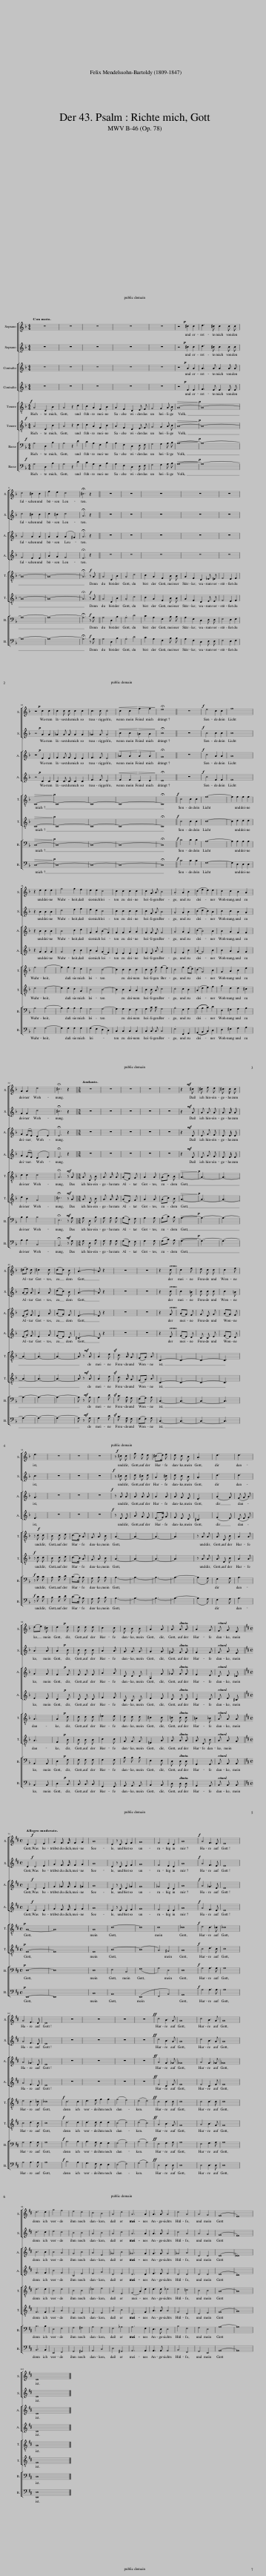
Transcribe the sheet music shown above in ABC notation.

X:1
%%score [ 1 2 ] [ 3 4 ] [ 5 6 ] [ 7 8 ]
L:1/8
Q:1/4=112
M:4/4
I:linebreak $
K:F
V:1 treble
V:2 treble
V:3 treble
V:4 treble
V:5 treble-8
V:6 treble-8
V:7 bass
V:8 bass
V:1
 z8 | z8 | z8 | z8 | z8 | %5
 z4!p! ^c2 c2 | d3 ^c c2 c c |$ d4 ^c2 c2 | f2 e2 d4[Q:1/4=108][Q:1/4=104][Q:1/4=100][Q:1/4=96][Q:1/4=92][Q:1/4=88][Q:1/4=84] |[Q:1/4=80] !fermata!^c6[Q:1/4=112] z2 || %10
 z8 | z8 | z8 | z8 | z8 |$ %15
 z4!p! c2 c2 | c2 c c c2 c2 | c3 c .c4 |!<(! c2 c2!<)!!>(! f2 f2!>)![Q:1/4=108][Q:1/4=104][Q:1/4=100][Q:1/4=96][Q:1/4=92][Q:1/4=88][Q:1/4=84] |[Q:1/4=80] !fermata!e8 || %20
[Q:1/4=96] z8 |!f! e4 c2 c2 | f8 |$ z2 d2 d2 d2 | g4 g2 f2 | %25
 e2 d2 c4 | c2 c2 c2 c2 | c2 G A B4 | .A4 A2 B2 | (c2 f2 e2) d2 | %30
 c2 c2 B2 A2 |$ G2[Q:1/4=85] G2 d4[Q:1/4=79][Q:1/4=70][Q:1/4=66][Q:1/4=54] |[Q:1/4=50] !fermata!^c6 z2[Q:1/4=72] ||[M:3/8][Q:3/8=72] z3 | z3 | %35
 z3 | z3 | z3 | z2!mf! ^c | ^c e d | %40
 ^c3/2 c/ c |$ (^ce) d | ^c2 c | (dc) B | A3- | %45
 A z2 | z3 | z3 | z2!<(! c | c2 f | %50
 e c c | c2 f |$ e3!<)! |!f! z3 | z3 | %55
 z3 | z!f! ^c c | f e d | (^c>d) e | d c B | %60
 .A3 | d3 | d3 |$ (de) ^c | d2!p! d | %65
 d d d | c2 c | B B B | A2 A | A!>(! A A[Q:1/4=70][Q:1/4=66] | %70
 A2 G[Q:1/4=62][Q:1/4=58] | F G!>)!!pp! E[Q:1/4=54][Q:1/4=50][Q:1/4=46][Q:1/4=42][Q:1/4=38][Q:1/4=34] ||$[K:D][M:4/4][Q:1/4=30] D2[Q:1/4=90]!f! D4 E2 | G2 F3/2 F/ F2 G2 | A8 | %75
 D2 z D E2 F2 | G8 | F4 E2 D2[Q:1/4=88][Q:1/4=86][Q:1/4=84][Q:1/4=82] |[Q:1/4=80] A8 |!f! A4 F3 E | %80
 E8 |$ A4 F3 E | E8 | z8 | z8 | %85
 z8 | z8 |!ff! d4 B3 A | A8 | d4 B3 A | %90
 A8 |$ d6 d2 | g4 f4 | e4 d4 | c4 B4 | %95
 A4 d4 | A6 A2 | A3 A A4 | d4 A4 | A4 G4 | %100
 (F8 | E8) |$[Q:1/4=40] D8 |] %103
V:2
 z8 | z8 | z8 | z8 | z8 | %5
 z4!p! ^c2 c2 | d3 ^c c2 c c |$ d4 ^c2 c2 | d2 ^c2 d4 | !fermata!A6 z2 || %10
 z8 | z8 | z8 | z8 | z8 |$ %15
 z4!p! G2 G2 | _A2 A A G2 G2 | _A3 A .G4 |!<(! c2 c2!<)!!>(! =B2 B2!>)! | !fermata!c8 || %20
 z8 |!f! c4 c2 c2 | c8 |$ z2 B2 B2 B2 | d4 e2 f2 | %25
 e2 d2 c4 | c2 c2 c2 c2 | c2 G A B4 | .A4 A2 B2 | (c2 d2 c2) B2 | %30
 c2 c2 B2 A2 |$ G2 G2 d4 | !fermata!^c6 z2 ||[M:3/8] z3 | z3 | %35
 z3 | z3 | z3 | z2!mf! A | A A A | %40
 A3/2 A/ A |$ (AA) A | A2 A | (dc) B | A3- | %45
 A z2 | z3 | z3 | z2!<(! c | c2 =B | %50
 c c c | c2 =B |$ c3!<)! |!f! z3 | z3 | %55
 z3 | z!f! ^c c | d ^c d | A2 ^c | d c B | %60
 .A3 | d3 | d3 |$ A2 A | A2!p! B | %65
 B B B | A2 A | G G G | G2 G | ^F!>(! F F | %70
 F2 F | F G!>)!!pp! E ||$[K:D][M:4/4] D2!f! D4 E2 | G2 F3/2 F/ F2 G2 | A8 | %75
 D2 z D E2 F2 | G8 | F4 E2 D2 | A8 |!f! A4 F3 E | %80
 E8 |$ A4 F3 E | E8 | z8 | z8 | %85
 z8 | z8 |!ff! d4 B3 A | A8 | d4 B3 A | %90
 A8 |$ d6 d2 | e4 d4 | B4 B4 | A4 B4 | %95
 A4 d4 | A6 A2 | A3 A A4 | d4 A4 | A4 G4 | %100
 (F8 | E8) |$ D8 |] %103
V:3
 z8 | z8 | z8 | z8 | z8 | %5
 z4!p! A2 A2 | A3 A A2 A A |$ A4 A2 A2 | A2 A2 (A2 ^G2) | !fermata!A6 z2 || %10
 z8 | z8 | z8 | z8 | z8 |$ %15
 z4!p! E2 E2 | F2 F F E2 E2 | F3 F .E4 |!<(! _A2 A2!<)!!>(! A2 A2!>)! | !fermata!G8 || %20
 z8 |!f! c4 A2 A2 | A8 |$ z2 B2 B2 B2 | B4 c2 d2 | %25
 G2 A2 (B2 G2) | G2 G2 A2 A2 | G2 G F G4 | .A4 A2 G2 | (c2 B4) B2 | %30
 B2 A2 G2 G2 |$ G2 (FE) (D2 E2) | !fermata!E6 z2 ||[M:3/8] z3 | z3 | %35
 z3 | z3 | z3 | z2!mf! E | E G F | %40
 E3/2 E/ E |$ (EG) F | E2 A | (AG) F | E3- | %45
 E z2 | z3 | z3 | z2!<(! G | (AG) F | %50
 G E G | (AG) F |$ G3!<)! |!f! z3 | z3 | %55
 z3 | z!f! A A | A A A | A2 A | A G F | %60
 .E3 | (A2 G) | (F G A) |$ G2 G | F2!p! F | %65
 F F F | A2 A | D D D | A,2 G | _G!>(! G G | %70
 F2 E | D E!>)!!pp! _D ||$[K:D][M:4/4] D2!f! D4 E2 | G2 _G3/2 G/ G2 =G2 | A8 | %75
 D2 z D E2 _G2 | G8 | _G4 E2 D2 | A8 |!f! A4 _G3 E | %80
 E8 |$ A4 _G3 E | E8 | z8 | z8 | %85
 z8 | z8 |!ff! A4 G3 _G | _G8 | A4 G3 _G | %90
 _G8 |$ B6 B2 | B4 A4 | G4 B4 | A4 E4 | %95
 _G4 B4 | _G6 G2 | G3 G G4 | _G4 A4 | D4 D4 | %100
 (D8 | _D8) |$ D8 |] %103
V:4
 z8 | z8 | z8 | z8 | z8 | %5
 z4!p! E2 E2 | F3 E E2 E E |$ F4 E2 E2 | A2 G2 F4 | !fermata!E6 z2 || %10
 z8 | z8 | z8 | z8 | z8 |$ %15
 z4!p! C2 C2 | C2 C C C2 C2 | F3 F .E4 |!<(! F2 F2!<)!!>(! D2 D2!>)! | !fermata!E8 || %20
 z8 |!f! c4 F2 F2 | F8 |$ z2 G2 G2 G2 | G4 B2 B2 | %25
 B2 A2 (G2 F2) | E2 E2 E2 E2 | F2 E A G4 | .F4 F2 B2 | (A2 G4) B2 | %30
 B2 A2 G2 G2 |$ G2 (FE) (D2 E2) | !fermata!E6 z2 ||[M:3/8] z3 | z3 | %35
 z3 | z3 | z3 | z2!mf! E | E G F | %40
 E3/2 E/ E |$ (EG) F | E2 G | (FE) D | ^C3- | %45
 C z2 | z3 | z3 | z2!<(! E | (FE) D | %50
 C C E | (FE) D |$ E3!<)! |!f! z3 | z3 | %55
 z3 | z!f! E E | A G F | (E>F) G | F E D | %60
 .^C3 | (F2 E) | (D E F) |$ E2 E | D2!p! D | %65
 D D D | F2 F | B, B, B, | E2 E | D!>(! D D | %70
 D2 D | D E!>)!!pp! ^C ||$[K:D][M:4/4] D2!f! D4 E2 | G2 F3/2 F/ F2 G2 | A8 | %75
 D2 z D E2 F2 | G8 | F4 E2 D2 | A8 |!f! A4 F3 E | %80
 E8 |$ A4 F3 E | E8 | z8 | z8 | %85
 z8 | z8 |!ff! F4 D3 F | F8 | F4 D3 F | %90
 F8 |$ F6 F2 | B4 F4 | B,4 E4 | E4 G4 | %95
 D4 E4 | D6 D2 | E3 E E4 | D4 D4 | D4 D4 | %100
 (D8 | C8) |$ D8 |] %103
V:5
!f! A4 D2 B2 | A4 z2 d2 | c2 A2 F2 B2 | A2 F2 D2 E F | G4 G2 A B | %5
!>(! A8-!>)! |!p! A8- |$ A8- | A8- | !fermata!A6 z!f! A || %10
 A4 D2 B2 | .A4 d4 | c2 A2 F2 B B | A2 F2 D2 _E =E | F4 E2 F2 |$ %15
!>(! C8-!>)! |!p! C8- | C8- | C8- | !fermata!C8 || %20
!f! c4 c2 c2 | f8- | f2 f2 f2 f2 |$ f4 f4- | f2 f2 e2 d2 | %25
 c4 c4- | c2 c2 c2 c2 | c2 c f (f2 e2) | .c4 f2 (ed) | (c2 G4) B2 | %30
 G2 A2 B2 e2 |$ d2 d2 d4 | !fermata!A6 z!mf! A ||[M:3/8] A D B | A3/2 A/ A | %35
 (AF) G | A2 A | (Ac) B |!>(! A3-!>)! |!p! A3- | %40
 A3- |$ A3- | A3- | A3- | A z!mf! A | %45
 A2 d | c3/2 A/ G | (FG) A |!>(! C3-!>)! |!p! C3- | %50
 C3- | C3 |$ z!f! c c | B c d | (c>B) A | %55
 G A B |!>(! A3-!>)! |!mp! A3- | A3- | A3 | %60
 z A A | A D B | A2 A |$ A3 | A2!p! d | %65
 d d d | _e2 e | d d d | ^c2 c | =c!>(! c c | %70
 =B2 _B | A A!>)!!pp! A ||$[K:D][M:4/4]!p! A8- | A8 | A8 | %75
 d8- | d8 | d8 | _d8 |!f! e4 d3 _d | %80
 _d8 |$ e4 d3 _d | _d8 |!f! d6 d2 | e3 f g2 g2 | %85
 (g4 f4) | (e4 e4) |!ff! d4 d3 d | d8 | d4 d3 d | %90
 d8 |$ d6 d2 | B4 d4 | B4 B4 | _d4 e4 | %95
 A4 E4 | (F4 A2) d2 | d3 d _d4 | d4 =c4 | B4 B4 | %100
 A8- | A8 |$ A8 |] %103
V:6
!f! A4 D2 B2 | A4 z2 d2 | c2 A2 F2 B2 | A2 F2 D2 E F | G4 G2 A B | %5
!>(! A8-!>)! |!p! A8- |$ A8- | A8- | !fermata!A6 z!f! A || %10
 A4 D2 B2 | .A4 d4 | c2 A2 F2 B B | A2 F2 D2 E E | F4 E2 F2 |$ %15
!>(! C8-!>)! |!p! C8- | C8- | C8- | !fermata!C8 || %20
!f! c4 c2 c2 | c8- | c2 d2 d2 d2 |$ d4 d4- | d2 d2 c2 G2 | %25
 B4 B4- | B2 B2 A2 A2 | B2 B A c4 | .c4 c2 B2 | (A2 d2 e2) f2 | %30
 g2 d2 d2 ^c2 |$ d2 B2 G4 | !fermata!^c6 z!mf! A ||[M:3/8] A D B | A3/2 A/ A | %35
 (AF) G | A2 A | (Ac) B |!>(! A3-!>)! |!p! A3- | %40
 A3- |$ A3- | A3- | A3- | A z!mf! A | %45
 A2 d | c3/2 A/ G | (FG) A |!>(! C3-!>)! |!p! C3- | %50
 C3- | C3 |$ z!f! c c | B c d | (c>B) A | %55
 G A B |!>(! A3-!>)! |!mp! A3- | A3- | A3 | %60
 z A A | A D B | A2 A |$ A3 | F2!p! B | %65
 B B B | c2 c | G G G | =E2 A | A!>(! A A | %70
 A D B | A A!>)!!pp! G ||$[K:D][M:4/4]!p! F8- | F8 | E8 | %75
 B8- | (B8 | A4) ^G4 | A8 |!f! c4 d3 c | %80
 c8 |$ c4 d3 c | c8 |!f! d6 d2 | d3 d d2 d2 | %85
 (c4 d4) | (d4 c4) |!ff! A4 B3 F | F8 | A4 B3 F | %90
 F8 |$ F6 F2 | G4 A4 | E4 E4 | E4 E4 | %95
 A4 B4 | D6 F2 | A3 A A4 | F4 D4 | D4 E4 | %100
 (F8 | G8) |$ F8 |] %103
V:7
!f! A,4 D,2 B,2 | A,4 z2 D2 | C2 A,2 F,2 B,2 | A,2 F,2 D,2 E, F, | G,4 G,2 A, B, | %5
!>(! A,8-!>)! |!p! A,8- |$ A,8- | A,8- | !fermata!A,6 z!f! A, || %10
 A,4 D,2 B,2 | .A,4 D4 | C2 A,2 F,2 B, B, | A,2 F,2 D,2 E, E, | F,4 E,2 F,2 |$ %15
!>(! C,8-!>)! |!p! C,8- | C,8- | C,8- | !fermata!C,8 || %20
!f! C4 C2 C2 | A,8- | A,2 A,2 A,2 A,2 |$ B,4 B,4- | B,2 B,2 B,2 B,2 | %25
 G,4 G,4- | G,2 G,2 F,2 F,2 | G,2 C C G,4 | .A,4 F,2 G,2 | ((A,2 B,2 C2)) D2 | %30
 E,2 ^F,2 G,2 A,2 |$ B,2 B,2 B,4 | !fermata!E,6 z!mf! A, ||[M:3/8] A, D, B, | A,3/2 A,/ A, | %35
 (A,F,) G, | A,2 A, | (A,C) B, |!>(! A,3-!>)! |!p! A,3- | %40
 A,3- |$ A,3- | A,3- | A,3- | A, z!mf! A, | %45
 A,2 D | C3/2 A,/ G, | (F,G,) A, |!>(! C,3-!>)! |!p! C,3- | %50
 C,3- | C,3 |$ z!f! C C | B, C D | (C>B,) A, | %55
 G, A, B, |!>(! A,3-!>)! |!mp! A,3- | A,3- | A,3- | %60
 (A,2 G,) | F,2 G, | A,3 |$ A,,2 A,, | D,2!p! F, | %65
 F, F, F, | F,2 F, | B, B, B, | E,2 E, | D,!>(! D, D, | %70
 G,,2 G,, | A,, A,,!>)!!pp! A,, ||$[K:D][M:4/4]!p! D,8- | D,8 | E,8 | %75
 F,4 B,,4 | (G,8 | A,4) D,4 | E,8 |!f! A,4 A,3 A, | %80
 A,8 |$ A,4 A,3 A, | A,8 |!f! B,6 B,2 | B,3 A, G,2 G,2 | %85
 (G,4 A,4) | (B,4 A,4) |!ff! F,4 G,3 A, | A,8 | F,4 G,3 A, | %90
 A,8 |$ B,6 B,2 | E,4 F,4 | G,4 ^G,4 | A,4 G,4 | %95
 F,4 _A,4 | A,6 F,2 | E,3 E, E,4 | B,4 F,4 | G,4 E,4 | %100
 A,8- | A,8 |$ D,8 |] %103
V:8
!f! A,4 D,2 B,2 | A,4 z2 D2 | C2 A,2 F,2 B,2 | A,2 F,2 D,2 E, F, | G,4 G,2 A, B, | %5
!>(! A,8-!>)! |!p! A,8- |$ A,8- | A,8- | !fermata!A,6 z!f! A, || %10
 A,4 D,2 B,2 | .A,4 D4 | C2 A,2 F,2 B, B, | A,2 F,2 D,2 E, E, | F,4 E,2 F,2 |$ %15
!>(! C,8-!>)! |!p! C,8- | C,8- | C,8- | !fermata!C,8 || %20
!f! C4 C2 C2 | F,8- | F,2 D,2 D,2 D,2 |$ G,4 G,4- | G,2 G,2 G,2 G,2 | %25
 (G,2 F,2 E,2 D,2) | C,2 C,2 C,2 C,2 | C,2 C, C, C,4 | .F,4 F,,2 G,,2 | ((A,,2 B,,2 C,2)) D,2 | %30
 E,2 ^F,2 G,2 A,2 |$ B,2 B,2 B,,4 | !fermata!A,,6 z!mf! A, ||[M:3/8] A, D, B, | A,3/2 A,/ A, | %35
 (A,F,) G, | A,2 A, | (A,C) B, |!>(! A,3-!>)! |!p! A,3- | %40
 A,3- |$ A,3- | A,3- | A,3- | A, z!mf! A, | %45
 A,2 D | C3/2 A,/ G, | (F,G,) A, |!>(! C,3-!>)! |!p! C,3- | %50
 C,3- | C,3 |$ z!f! C C | B, C D | (C>B,) A, | %55
 G, A, B, |!>(! A,3-!>)! |!mp! A,3- | A,3- | A,3- | %60
 (A,2 G,) | F,2 G, | A,3 |$ A,,2 A,, | D,2!p! B,, | %65
 B,, B,, B,, | F,,2 F,, | G,, G,, G,, | A,,2 A,, | D,!>(! D, D, | %70
 G,,2 G,, | A,, A,,!>)!!pp! A,, ||$[K:D][M:4/4]!p! D,,8- | D,,8 | C,8 | %75
 B,,8 | (E,,8 | F,,4 B,,4) | A,,8 |!f! A,4 A,3 A, | %80
 A,8 |$ A,4 A,3 A, | A,8 |!f! B,6 A,2 | G,3 F, E,2 E,2 | %85
 (E,4 F,4) | (G,4 A,4) |!ff! D,4 D,3 D, | D,8 | D,4 D,3 D, | %90
 D,8 |$ B,,6 B,,2 | E,,4 F,,4 | G,,4 ^G,,4 | A,,4 C,4 | %95
 D,4 ^G,,4 | A,,6 A,,2 | A,,3 A,, A,,4 | B,,4 F,,4 | G,,4 E,,4 | %100
 A,,8- | A,,8 |$ [D,,D,]8 |] %103
